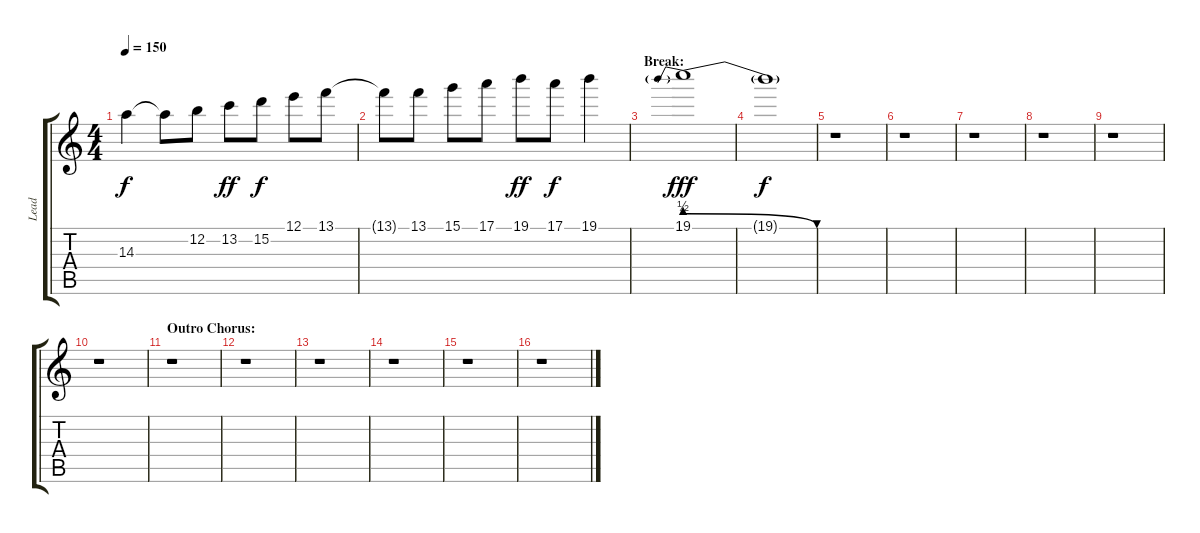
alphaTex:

\track ("Lead" "Lead") {instrument distortionguitar}
\staff {score tabs}
\tuning (E4 B3 G3 D3 A2 E2) {hide}
\ts (4 4)
\tempo 150
\clef g2
\ks c
14.3.4{dy f} 14.3{t}.8 12.2.8 13.2.8{dy ff} 15.2.8{dy f} 12.1.8 13.1.8 |
13.1{t}.8 13.1.8 15.1.8 17.1.8 19.1.8{dy ff} 17.1.8{dy f} 19.1.4 |
\section ("" "Break:")
19.1{be (prebendrelease 0 2 60 0)}.1{dy fff} |
19.1{t}.1{dy f} |
r.1 |
r.1 |
r.1 |
r.1 |
r.1 |
r.1 |
\section ("" "Outro Chorus:")
r.1 |
r.1 |
r.1 |
r.1 |
r.1 |
r.1
